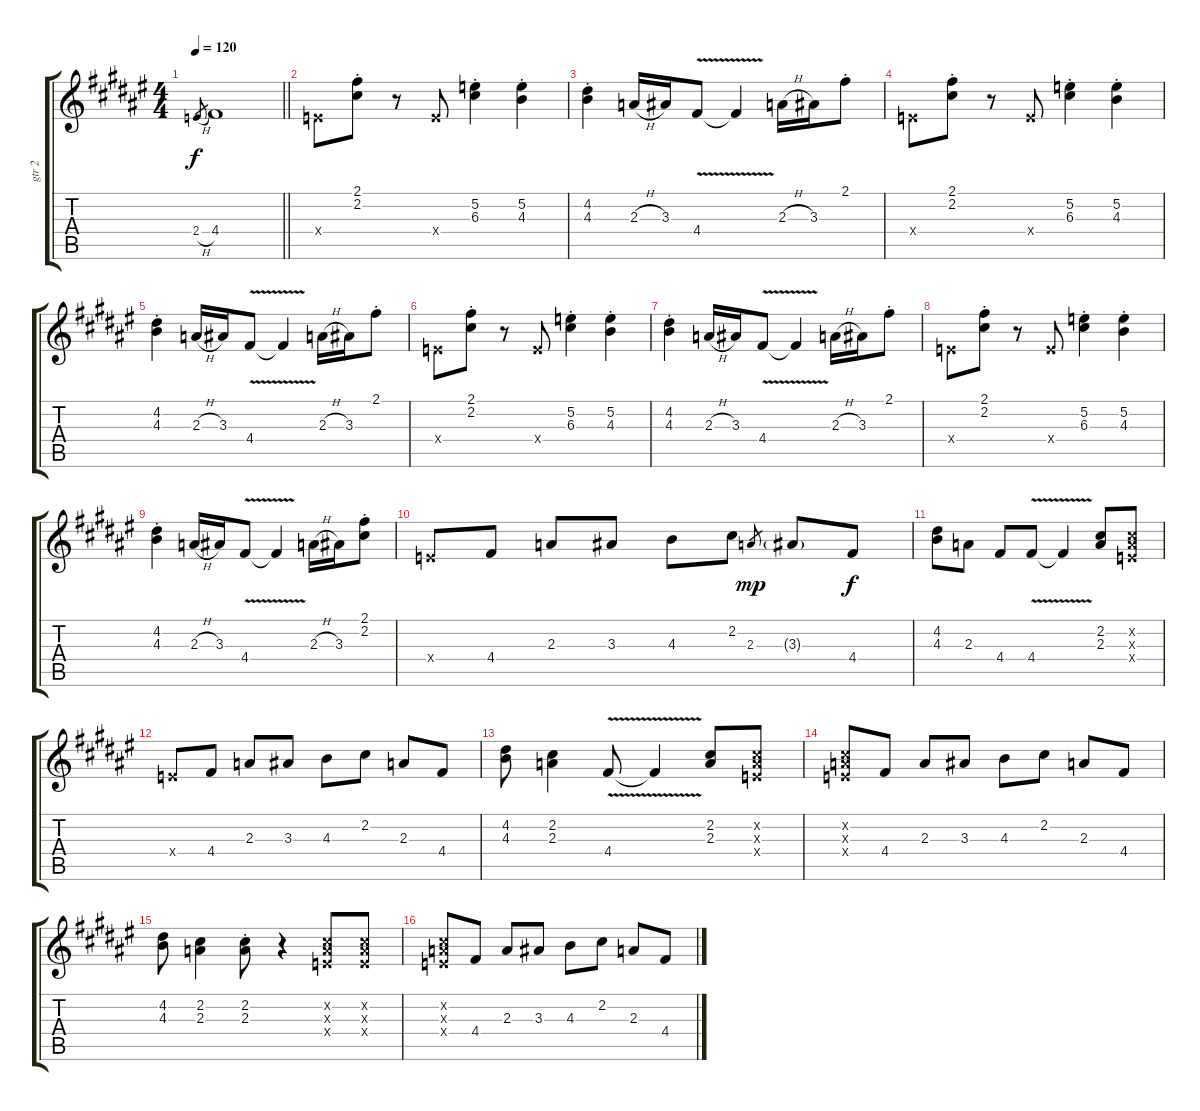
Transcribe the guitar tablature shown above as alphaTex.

\track ("gtr 2" "gtr 2") {instrument distortionguitar}
\staff {score tabs}
\tuning (E4 B3 G3 D3 A2 E2) {hide}
\ts (4 4)
\tempo 120
\clef g2
\barLineRight lightlight
\ks d#minor
2.4{h}.8{gr dy f} 4.4.1 |
\ks f#
2.4{x}.8 (2.1{st} 2.2{st}).8 r.8 2.4{x}.8 (5.2{st} 6.3{st}).4 (5.2{st} 4.3{st}).4 |
\ks d#minor
(4.2{st} 4.3{st}).4 2.3{h}.16 3.3.16 4.4{v}.8 4.4{v t}.4 2.3{h}.16 3.3.16 2.1{st}.8 |
\ks f#
2.4{x}.8 (2.1{st} 2.2{st}).8 r.8 2.4{x}.8 (5.2{st} 6.3{st}).4 (5.2{st} 4.3{st}).4 |
\ks d#minor
(4.2{st} 4.3{st}).4 2.3{h}.16 3.3.16 4.4{v}.8 4.4{v t}.4 2.3{h}.16 3.3.16 2.1{st}.8 |
\ks f#
2.4{x}.8 (2.1{st} 2.2{st}).8 r.8 2.4{x}.8 (5.2{st} 6.3{st}).4 (5.2{st} 4.3{st}).4 |
\ks d#minor
(4.2{st} 4.3{st}).4 2.3{h}.16 3.3.16 4.4{v}.8 4.4{v t}.4 2.3{h}.16 3.3.16 2.1{st}.8 |
\ks f#
2.4{x}.8 (2.1{st} 2.2{st}).8 r.8 2.4{x}.8 (5.2{st} 6.3{st}).4 (5.2{st} 4.3{st}).4 |
\ks d#minor
(4.2{st} 4.3{st}).4 2.3{h}.16 3.3.16 4.4{v}.8 4.4{v t}.4 2.3{h}.16 3.3.16 (2.1{st} 2.2{st}).8 |
\ks f#
2.4{x}.8 4.4.8 2.3.8 3.3.8 4.3.8 2.2.8 2.3.8{gr dy mp} 3.3{g}.8 4.4.8{dy f} |
\ks d#minor
(4.2 4.3).8 2.3.8 4.4.8 4.4{v}.8 4.4{v t}.4 (2.2 2.3).8 (2.2{x} 2.3{x} 2.4{x}).8 |
\ks f#
2.4{x}.8 4.4.8 2.3.8 3.3.8 4.3.8 2.2.8 2.3.8 4.4.8 |
\ks d#minor
(4.2 4.3).8 (2.2 2.3).4 4.4{v}.8 4.4{v t}.4 (2.2 2.3).8 (2.2{x} 2.3{x} 2.4{x}).8 |
\ks f#
(2.2{x} 2.3{x} 2.4{x}).8 4.4.8 2.3.8 3.3.8 4.3.8 2.2.8 2.3.8 4.4.8 |
\ks d#minor
(4.2 4.3).8 (2.2 2.3).4 (2.2{st} 2.3{st}).8 r.4 (2.2{x} 2.3{x} 2.4{x}).8 (2.2{x} 2.3{x} 2.4{x}).8 |
\ks f#
(2.2{x} 2.3{x} 2.4{x}).8 4.4.8 2.3.8 3.3.8 4.3.8 2.2.8 2.3.8 4.4.8
